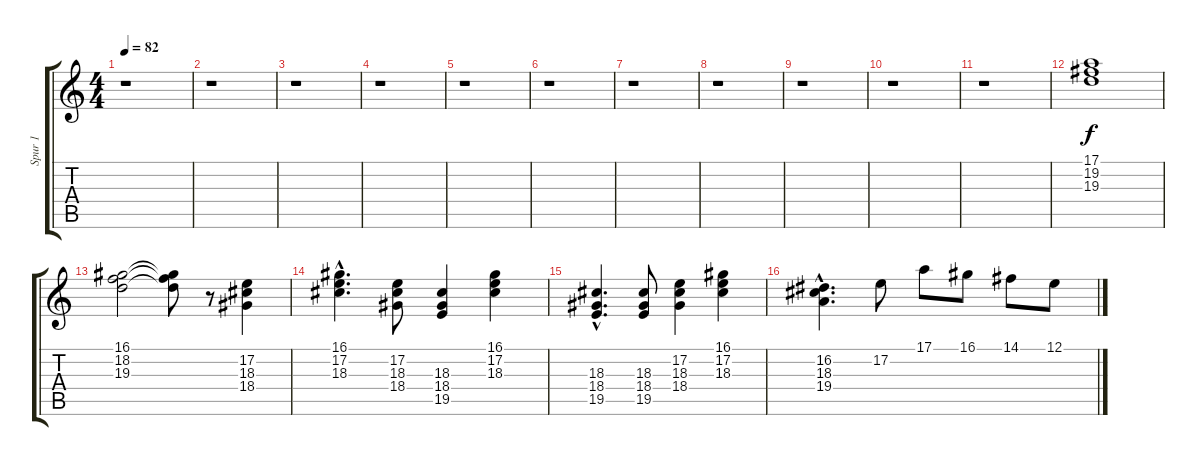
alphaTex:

\track ("Spur 1" "Spur 1") {instrument lead6voice}
\staff {score tabs}
\tuning (E4 B3 G3 D3 A2 E2) {hide}
\ts (4 4)
\tempo 82
\clef g2
\ks c
r.1{dy f instrument lead6voice} |
r.1 |
r.1 |
r.1 |
r.1 |
r.1 |
r.1 |
r.1 |
r.1 |
r.1 |
r.1 |
(17.1 19.2 19.3).1 |
(16.1 18.2 19.3).2 (16.1{t} 18.2{t} 19.3{t}).8 r.8 (17.2 18.3 18.4).4 |
(16.1{hac} 17.2{hac} 18.3{hac}).4{d} (17.2 18.3 18.4).8 (18.3 18.4 19.5).4 (16.1 17.2 18.3).4 |
(18.3{hac} 18.4{hac} 19.5{hac}).4{d} (18.3 18.4 19.5).8 (17.2 18.3 18.4).4 (16.1 17.2 18.3).4 |
(16.2{hac} 18.3 19.4).4{d} 17.2.8 17.1.8 16.1.8 14.1.8 12.1.8
